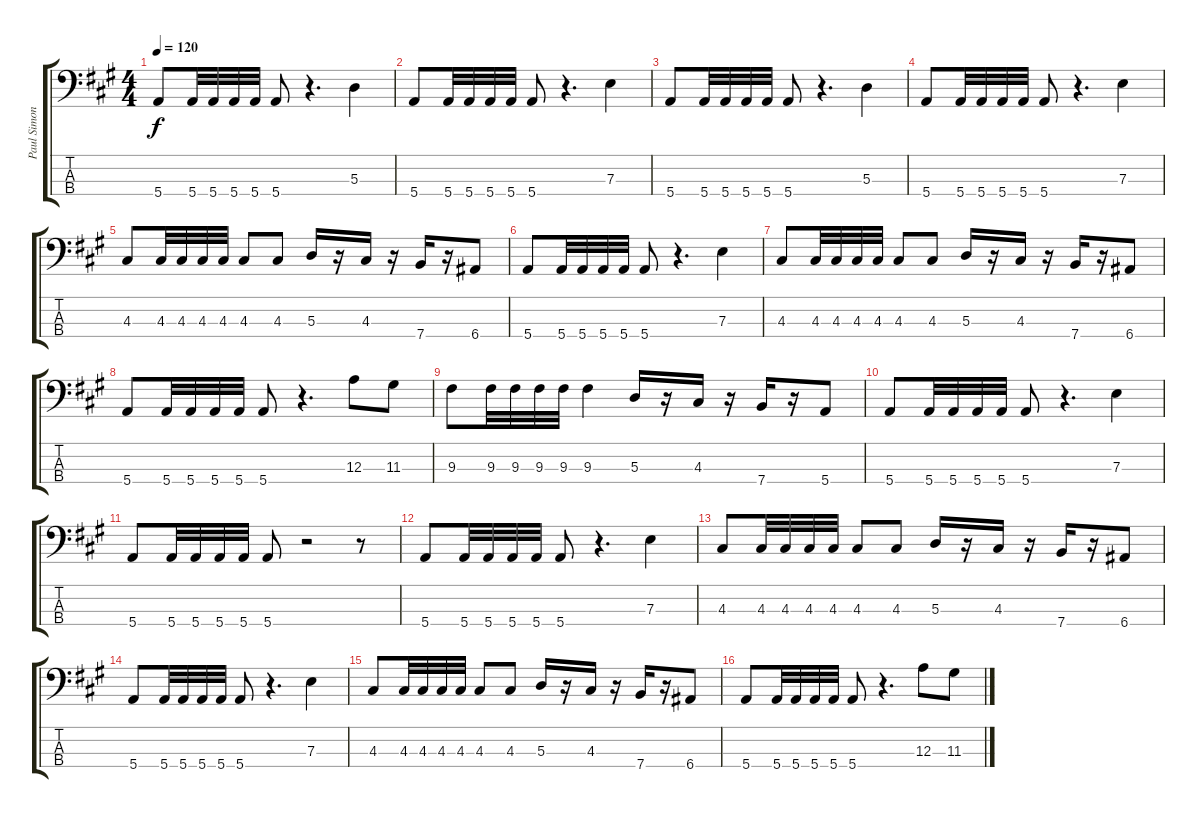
\track ("Paul Simonon (bass guitar)" "Paul Simon") {instrument electricbassfinger}
\staff {score tabs}
\tuning (G2 D2 A1 E1) {hide}
\ts (4 4)
\tempo 120
\clef f4
\ks a
5.4.8{dy f} 5.4.32 5.4.32 5.4.32 5.4.32 5.4.8 r.4{d} 5.3.4 |
5.4.8 5.4.32 5.4.32 5.4.32 5.4.32 5.4.8 r.4{d} 7.3.4 |
5.4.8 5.4.32 5.4.32 5.4.32 5.4.32 5.4.8 r.4{d} 5.3.4 |
5.4.8 5.4.32 5.4.32 5.4.32 5.4.32 5.4.8 r.4{d} 7.3.4 |
4.3.8 4.3.32 4.3.32 4.3.32 4.3.32 4.3.8 4.3.8 5.3.16 r.16 4.3.16 r.16 7.4.16 r.16 6.4.8 |
5.4.8 5.4.32 5.4.32 5.4.32 5.4.32 5.4.8 r.4{d} 7.3.4 |
4.3.8 4.3.32 4.3.32 4.3.32 4.3.32 4.3.8 4.3.8 5.3.16 r.16 4.3.16 r.16 7.4.16 r.16 6.4.8 |
5.4.8 5.4.32 5.4.32 5.4.32 5.4.32 5.4.8 r.4{d} 12.3.8 11.3.8 |
9.3.8 9.3.32 9.3.32 9.3.32 9.3.32 9.3.4 5.3.16 r.16 4.3.16 r.16 7.4.16 r.16 5.4.8 |
5.4.8 5.4.32 5.4.32 5.4.32 5.4.32 5.4.8 r.4{d} 7.3.4 |
5.4.8 5.4.32 5.4.32 5.4.32 5.4.32 5.4.8 r.2 r.8 |
5.4.8 5.4.32 5.4.32 5.4.32 5.4.32 5.4.8 r.4{d} 7.3.4 |
4.3.8 4.3.32 4.3.32 4.3.32 4.3.32 4.3.8 4.3.8 5.3.16 r.16 4.3.16 r.16 7.4.16 r.16 6.4.8 |
5.4.8 5.4.32 5.4.32 5.4.32 5.4.32 5.4.8 r.4{d} 7.3.4 |
4.3.8 4.3.32 4.3.32 4.3.32 4.3.32 4.3.8 4.3.8 5.3.16 r.16 4.3.16 r.16 7.4.16 r.16 6.4.8 |
5.4.8 5.4.32 5.4.32 5.4.32 5.4.32 5.4.8 r.4{d} 12.3.8 11.3.8
